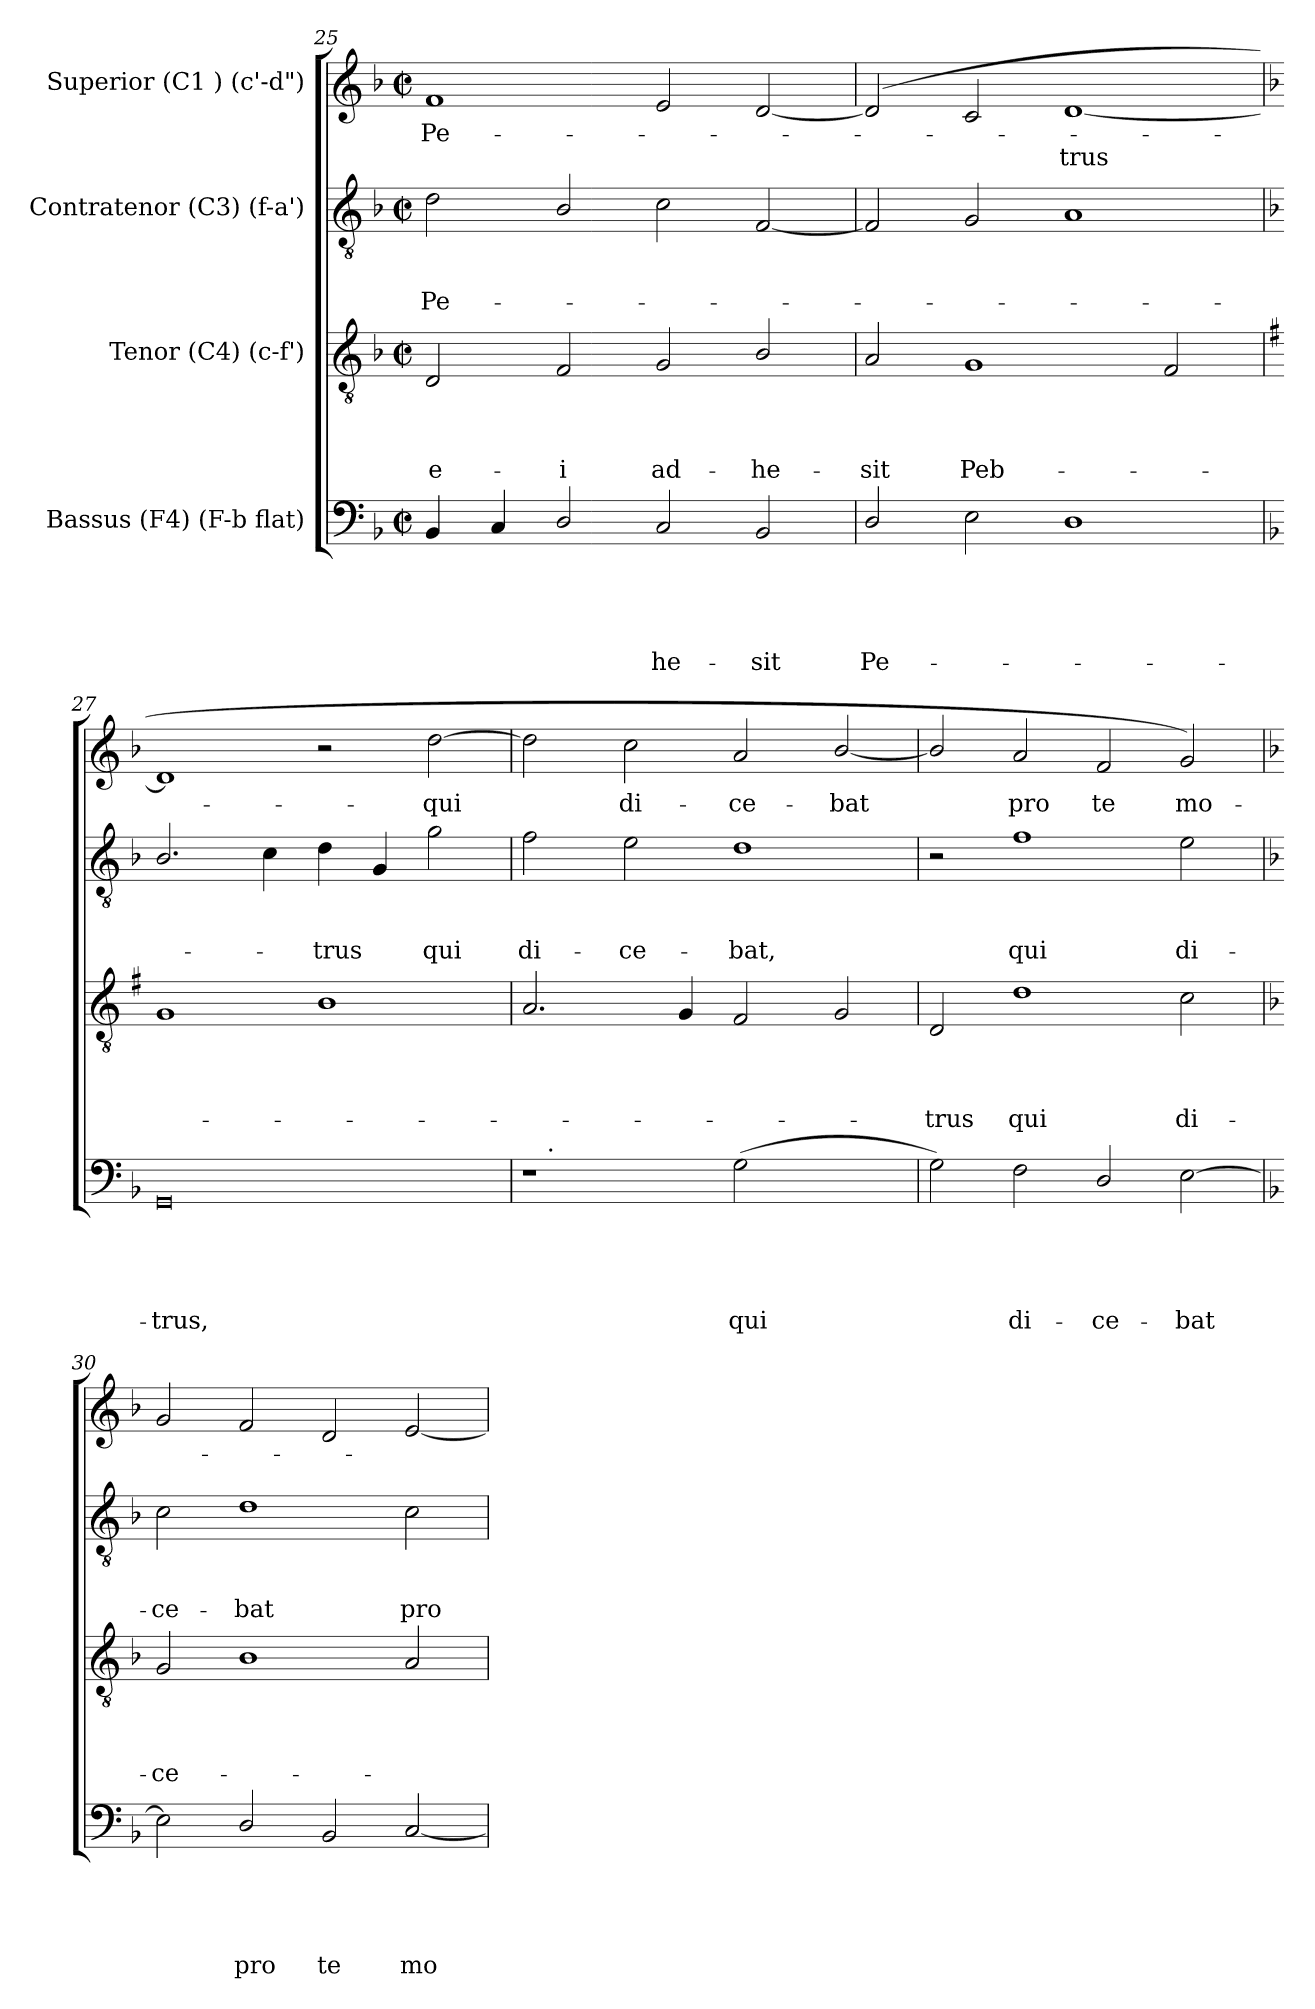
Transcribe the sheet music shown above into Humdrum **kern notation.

**kern	**text	**text	**text	**text	**text	**kern	**text	**text	**text	**text	**kern	**text	**text	**text	**kern	**text	**text
*part4	*part4	*part4	*part4	*part4	*part4	*part3	*part3	*part3	*part3	*part3	*part2	*part2	*part2	*part2	*part1	*part1	*part1
*staff4	*staff4	*staff4	*staff4	*staff4	*staff4	*staff3	*staff3	*staff3	*staff3	*staff3	*staff2	*staff2	*staff2	*staff2	*staff1	*staff1	*staff1
*I"Bassus (F4) (F-b flat)	*	*	*	*	*	*I"Tenor (C4) (c-f')	*	*	*	*	*I"Contratenor (C3) (f-a')	*	*	*	*I"Superior (C1 ) (c'-d")	*	*
*clefF4	*	*	*	*	*	*clefGv2	*	*	*	*	*clefGv2	*	*	*	*clefG2	*	*
*k[b-]	*	*	*	*	*	*k[b-]	*	*	*	*	*k[b-]	*	*	*	*k[b-]	*	*
*F:	*	*	*	*	*	*F:	*	*	*	*	*F:	*	*	*	*F:	*	*
*M2/2	*	*	*	*	*	*M2/2	*	*	*	*	*M2/2	*	*	*	*M2/2	*	*
*met(c|)	*	*	*	*	*	*met(c|)	*	*	*	*	*met(c|)	*	*	*	*met(c|)	*	*
=25	=25	=25	=25	=25	=25	=25	=25	=25	=25	=25	=25	=25	=25	=25	=25	=25	=25
!	!	!	!	!	!	!	!	!	!	!LO:LY:b:rj	!	!	!	!LO:LY:b:rj	!	!LO:LY:b	!
4BB-/	.	.	.	.	.	2D/	.	.	.	e-	2d\	.	.	Pe-	1f	Pe-	.
4C/	.	.	.	.	.	.	.	.	.	.	.	.	.	.	.	.	.
!	!	!	!	!	!	!	!	!	!	!LO:LY:b:rj	!	!	!	!	!	!	!
2D/	.	.	.	.	.	2F/	.	.	.	-i	2B-/	.	.	.	.	.	.
!	!	!	!	!	!LO:LY:b	!	!	!	!	!LO:LY:b:rj	!	!	!	!	!	!	!
2C/	.	.	.	.	-he-	2G/	.	.	.	ad-	2c\	.	.	.	2e/	.	.
!	!	!	!	!	!LO:LY:b	!	!	!	!	!LO:LY:b:rj	!	!	!	!	!	!	!
2BB-/	.	.	.	.	-sit	2B-/	.	.	.	-he-	[>2F/	.	.	.	[>2d/	.	.
!!LO:PB:g=z
=26	=26	=26	=26	=26	=26	=26	=26	=26	=26	=26	=26	=26	=26	=26	=26	=26	=26
!	!	!	!	!	!LO:LY:b	!	!	!	!	!LO:LY:b:rj	!	!	!	!	!	!	!
2D/	.	.	.	.	Pe-	2A/	.	.	.	-sit	2F/]	.	.	.	(<2d/]	.	.
!	!	!	!	!	!	!	!	!	!	!LO:LY:b:rj	!	!	!	!	!	!	!
2E\	.	.	.	.	.	1G	.	.	.	Peb-	2G/	.	.	.	2c/	.	.
!	!	!	!	!	!	!	!	!	!	!	!	!	!	!	!	!	!LO:LY:b
1D	.	.	.	.	.	.	.	.	.	.	1A	.	.	.	[<1d	.	-trus
.	.	.	.	.	.	2F/	.	.	.	.	.	.	.	.	.	.	.
=27	=27	=27	=27	=27	=27	=27	=27	=27	=27	=27	=27	=27	=27	=27	=27	=27	=27
*	*	*	*	*	*	*k[f#]	*	*	*	*	*	*	*	*	*	*	*
*	*	*	*	*	*	*G:	*	*	*	*	*	*	*	*	*	*	*
!	!	!	!	!	!LO:LY:b	!	!	!	!	!	!	!	!	!	!	!	!
0GG	.	.	.	.	-trus,	1G	.	.	.	.	2.B-/	.	.	.	1d]	.	.
.	.	.	.	.	.	.	.	.	.	.	4c\	.	.	.	.	.	.
!	!	!	!	!	!	!	!	!	!	!	!	!	!	!LO:LY:b:rj	!	!	!
.	.	.	.	.	.	1B	.	.	.	.	4d\	.	.	-trus	2r	.	.
.	.	.	.	.	.	.	.	.	.	.	4G/	.	.	.	.	.	.
!	!	!	!	!	!	!	!	!	!	!	!	!	!	!LO:LY:b:rj	!	!LO:LY:b	!
.	.	.	.	.	.	.	.	.	.	.	2g\	.	.	qui	[>2dd\	-qui	.
=28	=28	=28	=28	=28	=28	=28	=28	=28	=28	=28	=28	=28	=28	=28	=28	=28	=28
!	!	!	!	!	!	!	!	!	!	!	!	!	!	!LO:LY:b:rj	!	!	!
*^	*	*	*	*	*	*	*	*	*	*	*	*	*	*	*	*	*
1r	16ryy	.	.	.	.	.	2.A/	.	.	.	.	2f\	.	.	di-	2dd\]	.	.
!	!LO:TX:a:t=.	!	!	!	!	!	!	!	!	!	!	!	!	!	!	!	!	!
.	1ryy	.	.	.	.	.	.	.	.	.	.	.	.	.	.	.	.	.
!	!	!	!	!	!	!	!	!	!	!	!	!	!	!	!LO:LY:b:rj	!	!LO:LY:b	!
.	.	.	.	.	.	.	.	.	.	.	.	2e\	.	.	-ce-	2cc\	di-	.
.	.	.	.	.	.	.	4G/	.	.	.	.	.	.	.	.	.	.	.
!	!	!	!	!	!	!LO:LY:b	!	!	!	!	!	!	!	!	!LO:LY:b:rj	!	!LO:LY:b	!
(>2G\	.	.	.	.	.	qui	2F#/	.	.	.	.	1d	.	.	-bat,	2a/	-ce-	.
.	2...ryy	.	.	.	.	.	.	.	.	.	.	.	.	.	.	.	.	.
!	!	!	!	!	!	!	!	!	!	!	!	!	!	!	!	!	!LO:LY:b	!
2ryy	.	.	.	.	.	.	2G/	.	.	.	.	.	.	.	.	[<2b-/	-bat	.
=29	=29	=29	=29	=29	=29	=29	=29	=29	=29	=29	=29	=29	=29	=29	=29	=29	=29	=29
!	!	!	!	!	!	!	!	!	!	!	!LO:LY:b:rj	!	!	!	!	!	!	!
*v	*v	*	*	*	*	*	*	*	*	*	*	*	*	*	*	*	*	*
2G\)	.	.	.	.	.	2D/	.	.	.	-trus	2r	.	.	.	2b-/]	.	.
!	!	!	!	!	!LO:LY:b	!	!	!	!	!LO:LY:b:rj	!	!	!	!LO:LY:b:rj	!	!LO:LY:b	!
2F\	.	.	.	.	di-	1d	.	.	.	qui	1f	.	.	qui	2a/	pro	.
!	!	!	!	!	!LO:LY:b	!	!	!	!	!	!	!	!	!	!	!LO:LY:b	!
2D/	.	.	.	.	-ce-	.	.	.	.	.	.	.	.	.	2f/	te	.
!	!	!	!	!	!LO:LY:b	!	!	!	!	!LO:LY:b:rj	!	!	!	!LO:LY:b:rj	!	!LO:LY:b	!
[<2E\	.	.	.	.	-bat	2c\	.	.	.	di-	2e\	.	.	di-	2g/)	mo-	.
!!LO:LB:g=z
=30	=30	=30	=30	=30	=30	=30	=30	=30	=30	=30	=30	=30	=30	=30	=30	=30	=30
*	*	*	*	*	*	*k[b-]	*	*	*	*	*	*	*	*	*	*	*
*	*	*	*	*	*	*F:	*	*	*	*	*	*	*	*	*	*	*
!	!	!	!	!	!	!	!	!	!	!LO:LY:b:rj	!	!	!	!LO:LY:b:rj	!	!	!
2E\]	.	.	.	.	.	2G/	.	.	.	-ce-	2c\	.	.	-ce-	2g/	.	.
!	!	!	!	!	!LO:LY:b	!	!	!	!	!	!	!	!	!LO:LY:b:rj	!	!	!
2D/	.	.	.	.	pro	1B-	.	.	.	.	1d	.	.	-bat	2f/	.	.
!	!	!	!	!	!LO:LY:b	!	!	!	!	!	!	!	!	!	!	!	!
2BB-/	.	.	.	.	te	.	.	.	.	.	.	.	.	.	2d/	.	.
!	!	!	!	!	!LO:LY:b	!	!	!	!	!	!	!	!	!LO:LY:b:rj	!	!	!
[<2C/	.	.	.	.	mo-	2A/	.	.	.	.	2c\	.	.	pro	[<2e/	.	.
=	=	=	=	=	=	=	=	=	=	=	=	=	=	=	=	=	=
*-	*-	*-	*-	*-	*-	*-	*-	*-	*-	*-	*-	*-	*-	*-	*-	*-	*-
